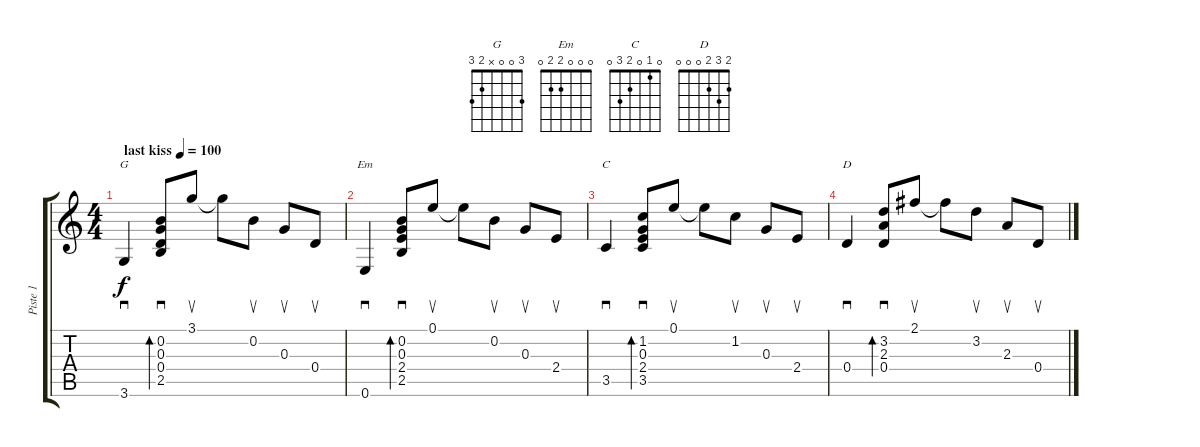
\track ("Piste 1" "Piste 1") {instrument acousticguitarsteel}
\staff {score tabs}
\tuning (E4 B3 G3 D3 A2 E2) {hide}
\chord ("G" 3 0 0 x 2 3)
\chord ("Em" 0 0 0 2 2 0)
\chord ("C" 0 1 0 2 3 0)
\chord ("D" 2 3 2 0 0 0)
\ts (4 4)
\tempo (100 "last kiss")
\clef g2
\ks c
3.6.4{sd ch "G" dy f instrument acousticguitarsteel} (0.2 0.3 0.4 2.5).8{sd bd 240} 3.1.8{su} 3.1{t}.8 0.2.8{su} 0.3.8{su} 0.4.8{su} |
0.6.4{sd ch "Em"} (0.2 0.3 2.4 2.5).8{sd bd 240} 0.1.8{su} 0.1{t}.8 0.2.8{su} 0.3.8{su} 2.4.8{su} |
3.5.4{sd ch "C"} (1.2 0.3 2.4 3.5).8{sd bd 240} 0.1.8{su} 0.1{t}.8 1.2.8{su} 0.3.8{su} 2.4.8{su} |
0.4.4{sd ch "D"} (3.2 2.3 0.4).8{sd bd 240} 2.1.8{su} 2.1{t}.8 3.2.8{su} 2.3.8{su} 0.4.8{su}
